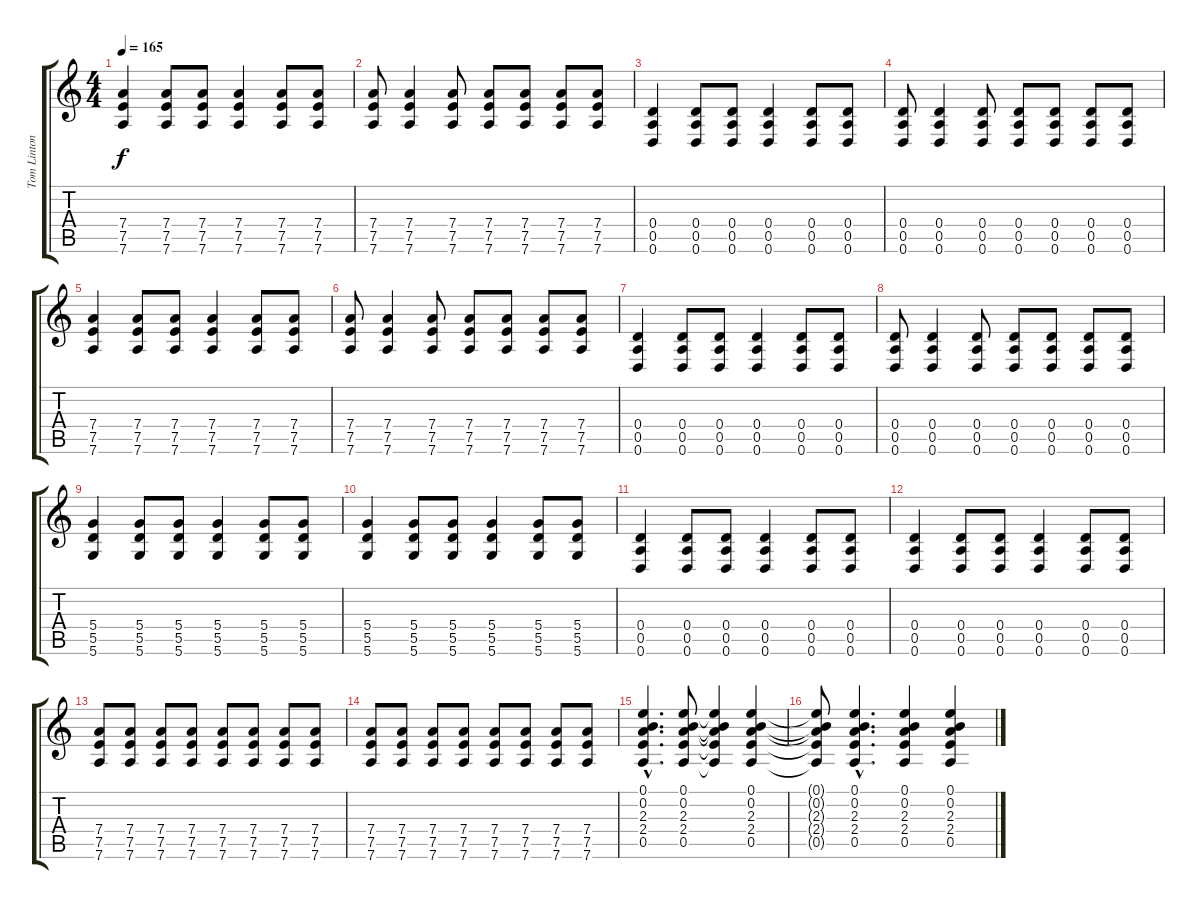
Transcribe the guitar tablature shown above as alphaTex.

\track ("Tom Linton (Guitar 2)" "Tom Linton") {instrument overdrivenguitar}
\staff {score tabs}
\tuning (E4 B3 G3 D3 A2 D2) {hide}
\ts (4 4)
\tempo 165
\clef g2
\ks c
(7.4 7.5 7.6).4{dy f} (7.4 7.5 7.6).8 (7.4 7.5 7.6).8 (7.4 7.5 7.6).4 (7.4 7.5 7.6).8 (7.4 7.5 7.6).8 |
(7.4 7.5 7.6).8 (7.4 7.5 7.6).4 (7.4 7.5 7.6).8 (7.4 7.5 7.6).8 (7.4 7.5 7.6).8 (7.4 7.5 7.6).8 (7.4 7.5 7.6).8 |
(0.4 0.5 0.6).4 (0.4 0.5 0.6).8 (0.4 0.5 0.6).8 (0.4 0.5 0.6).4 (0.4 0.5 0.6).8 (0.4 0.5 0.6).8 |
(0.4 0.5 0.6).8 (0.4 0.5 0.6).4 (0.4 0.5 0.6).8 (0.4 0.5 0.6).8 (0.4 0.5 0.6).8 (0.4 0.5 0.6).8 (0.4 0.5 0.6).8 |
(7.4 7.5 7.6).4 (7.4 7.5 7.6).8 (7.4 7.5 7.6).8 (7.4 7.5 7.6).4 (7.4 7.5 7.6).8 (7.4 7.5 7.6).8 |
(7.4 7.5 7.6).8 (7.4 7.5 7.6).4 (7.4 7.5 7.6).8 (7.4 7.5 7.6).8 (7.4 7.5 7.6).8 (7.4 7.5 7.6).8 (7.4 7.5 7.6).8 |
(0.4 0.5 0.6).4 (0.4 0.5 0.6).8 (0.4 0.5 0.6).8 (0.4 0.5 0.6).4 (0.4 0.5 0.6).8 (0.4 0.5 0.6).8 |
(0.4 0.5 0.6).8 (0.4 0.5 0.6).4 (0.4 0.5 0.6).8 (0.4 0.5 0.6).8 (0.4 0.5 0.6).8 (0.4 0.5 0.6).8 (0.4 0.5 0.6).8 |
(5.4 5.5 5.6).4 (5.4 5.5 5.6).8 (5.4 5.5 5.6).8 (5.4 5.5 5.6).4 (5.4 5.5 5.6).8 (5.4 5.5 5.6).8 |
(5.4 5.5 5.6).4 (5.4 5.5 5.6).8 (5.4 5.5 5.6).8 (5.4 5.5 5.6).4 (5.4 5.5 5.6).8 (5.4 5.5 5.6).8 |
(0.4 0.5 0.6).4 (0.4 0.5 0.6).8 (0.4 0.5 0.6).8 (0.4 0.5 0.6).4 (0.4 0.5 0.6).8 (0.4 0.5 0.6).8 |
(0.4 0.5 0.6).4 (0.4 0.5 0.6).8 (0.4 0.5 0.6).8 (0.4 0.5 0.6).4 (0.4 0.5 0.6).8 (0.4 0.5 0.6).8 |
(7.4 7.5 7.6).8 (7.4 7.5 7.6).8 (7.4 7.5 7.6).8 (7.4 7.5 7.6).8 (7.4 7.5 7.6).8 (7.4 7.5 7.6).8 (7.4 7.5 7.6).8 (7.4 7.5 7.6).8 |
(7.4 7.5 7.6).8 (7.4 7.5 7.6).8 (7.4 7.5 7.6).8 (7.4 7.5 7.6).8 (7.4 7.5 7.6).8 (7.4 7.5 7.6).8 (7.4 7.5 7.6).8 (7.4 7.5 7.6).8 |
(0.1{hac} 0.2{hac} 2.3{hac} 2.4{hac} 0.5{hac}).4{d} (0.1 0.2 2.3 2.4 0.5).8 (0.1{t} 0.2{t} 2.3{t} 2.4{t} 0.5{t}).4 (0.1 0.2 2.3 2.4 0.5).4 |
(0.1{t} 0.2{t} 2.3{t} 2.4{t} 0.5{t}).8 (0.1{hac} 0.2{hac} 2.3{hac} 2.4{hac} 0.5{hac}).4{d} (0.1 0.2 2.3 2.4 0.5).4 (0.1 0.2 2.3 2.4 0.5).4
